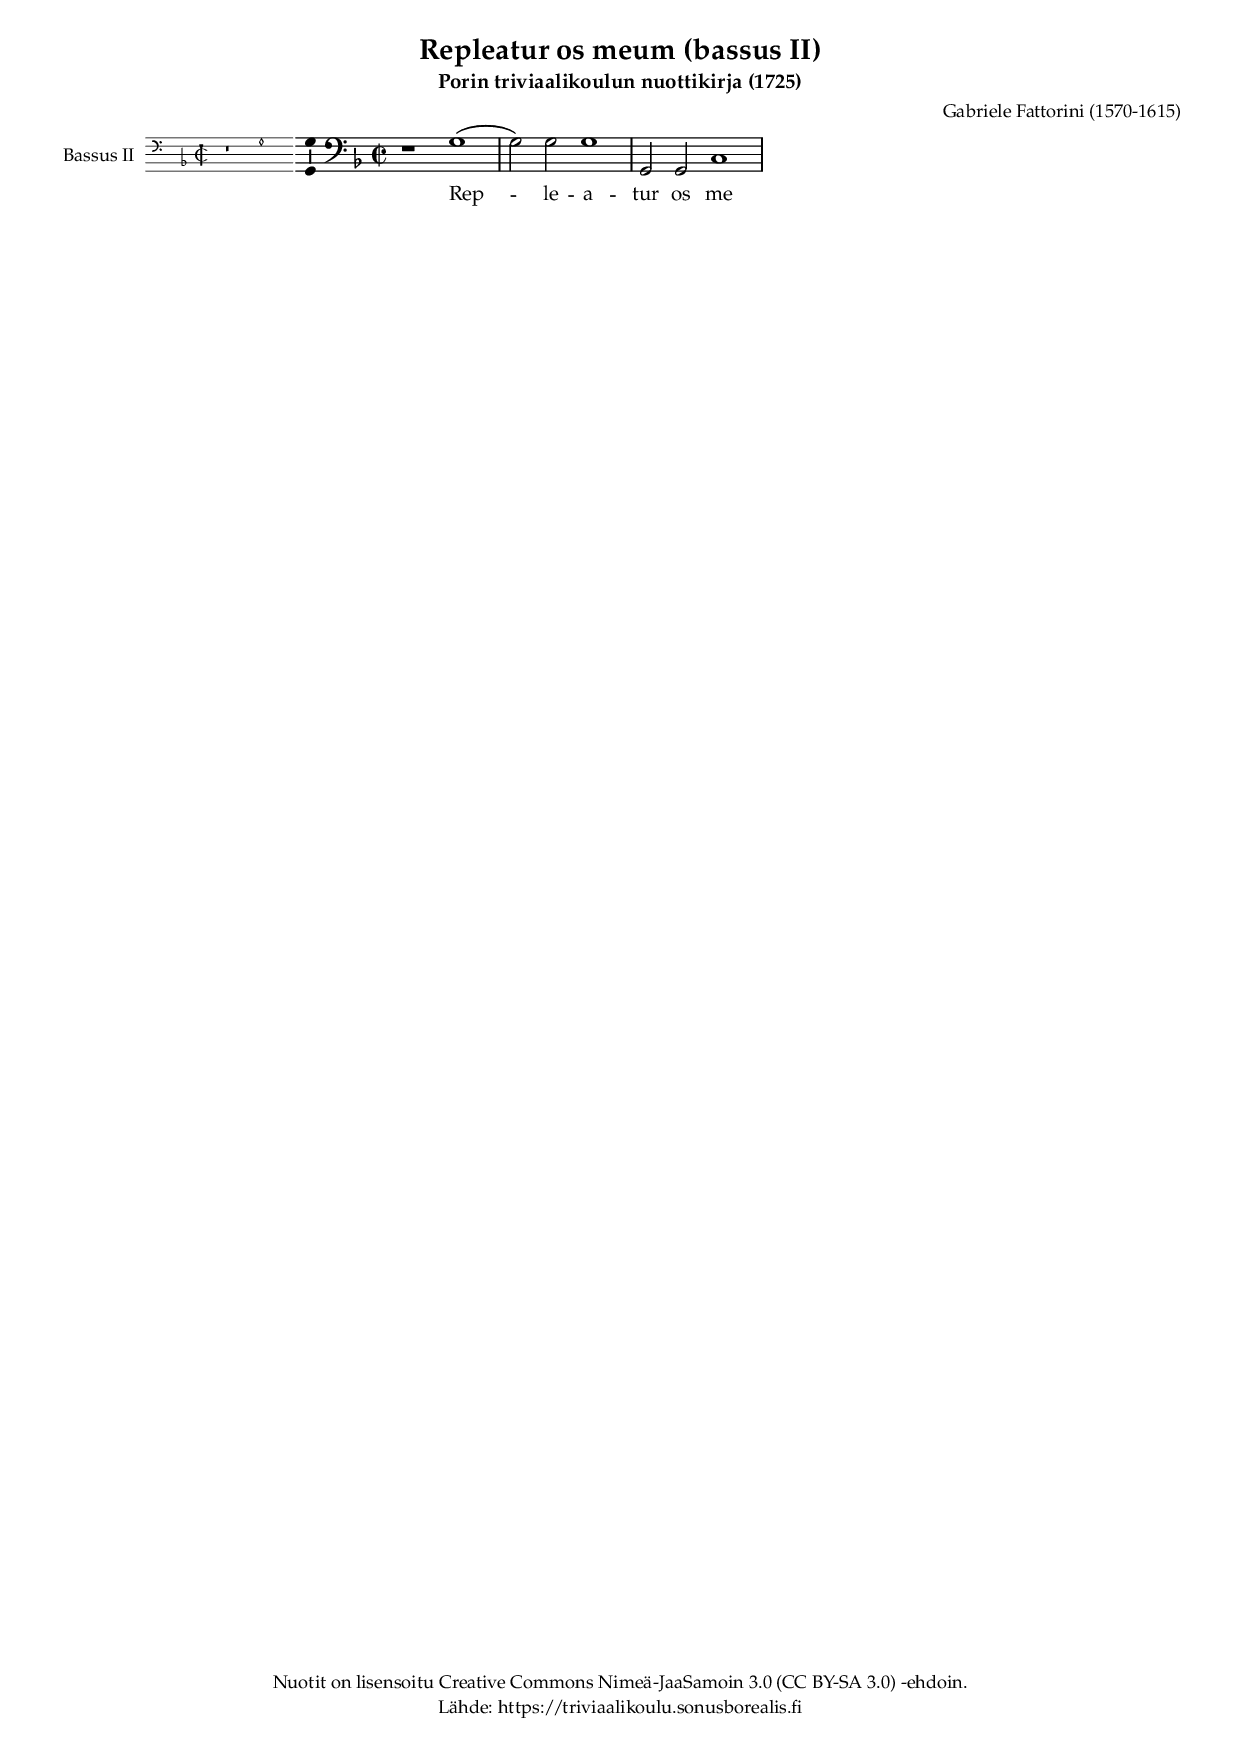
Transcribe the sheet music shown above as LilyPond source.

\version "2.19.49"
\include "suomi.ly"


global = {
%  \numericTimeSignature
  \time 2/2
	\set Timing.measureLength = #(ly:make-moment 4/2)
%  \autoBeamOff
  \key d \minor
  \set Staff.midiInstrument = #"voice oohs"
}

stanzaOneLyricsChoirOne = \lyricmode {
    Rep -- le -- a -- tur os me -- um,
}


% Second choir


BassTwoMusic = \relative c' {
	\set Staff.instrumentName = #"Bassus II"
	\set Staff.shortInstrumentName = "B II"

	\incipit {
		\clef "mensural-f" \key d \minor \time 2/2
		r1 g1
	}

	\clef bass
	r1 g1( | g2) g g1 | g,2 g c1 |
}


\include "repleatur-os-meum.header.ily"

\header {
  title = "Repleatur os meum (bassus II)"
}

\score {
  \new StaffGroup = choirTwoStaff <<
    \new Staff <<
      \new Voice = "BassTwo" {
        \global
        \BassTwoMusic
      }
      \new Lyrics \lyricsto "BassTwo" {
       \stanzaOneLyricsChoirOne
      }
    >>
  >>

  \midi {
    \tempo 4 = 160
  }
  \layout {
    \context {
      \Staff
      \consists "Ambitus_engraver"
		
    }
    indent = 4\cm
    incipit-width = 2.5\cm
    \context {
     \Score
     \override VerticalAxisGroup.remove-first = ##t
    }
  }
}
